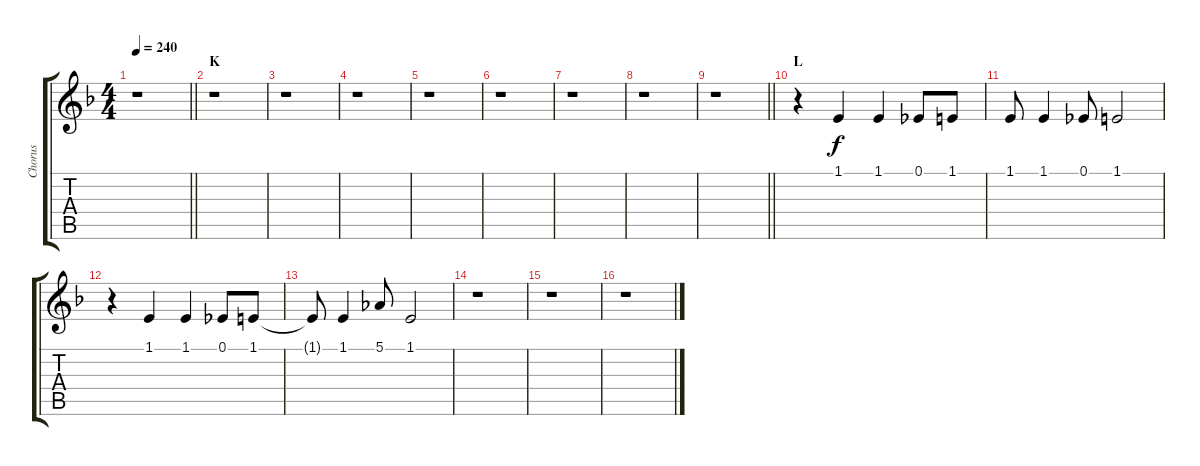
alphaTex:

\track ("Chorus" "Chorus") {instrument voiceoohs}
\staff {score tabs}
\tuning (Eb4 Bb3 Gb3 Db3 Ab2 Eb2) {hide}
\ts (4 4)
\tempo 240
\clef g2
\barLineRight lightlight
\ks f
r.1{dy f} |
\section ("" "K")
r.1 |
r.1 |
r.1 |
r.1 |
r.1 |
r.1 |
r.1 |
\barLineRight lightlight
r.1 |
\section ("" "L")
r.4 1.1.4 1.1.4 0.1.8 1.1.8 |
1.1.8 1.1.4 0.1.8 1.1.2 |
r.4 1.1.4 1.1.4 0.1.8 1.1.8 |
1.1{t}.8 1.1.4 5.1.8 1.1.2 |
r.1 |
r.1 |
r.1
